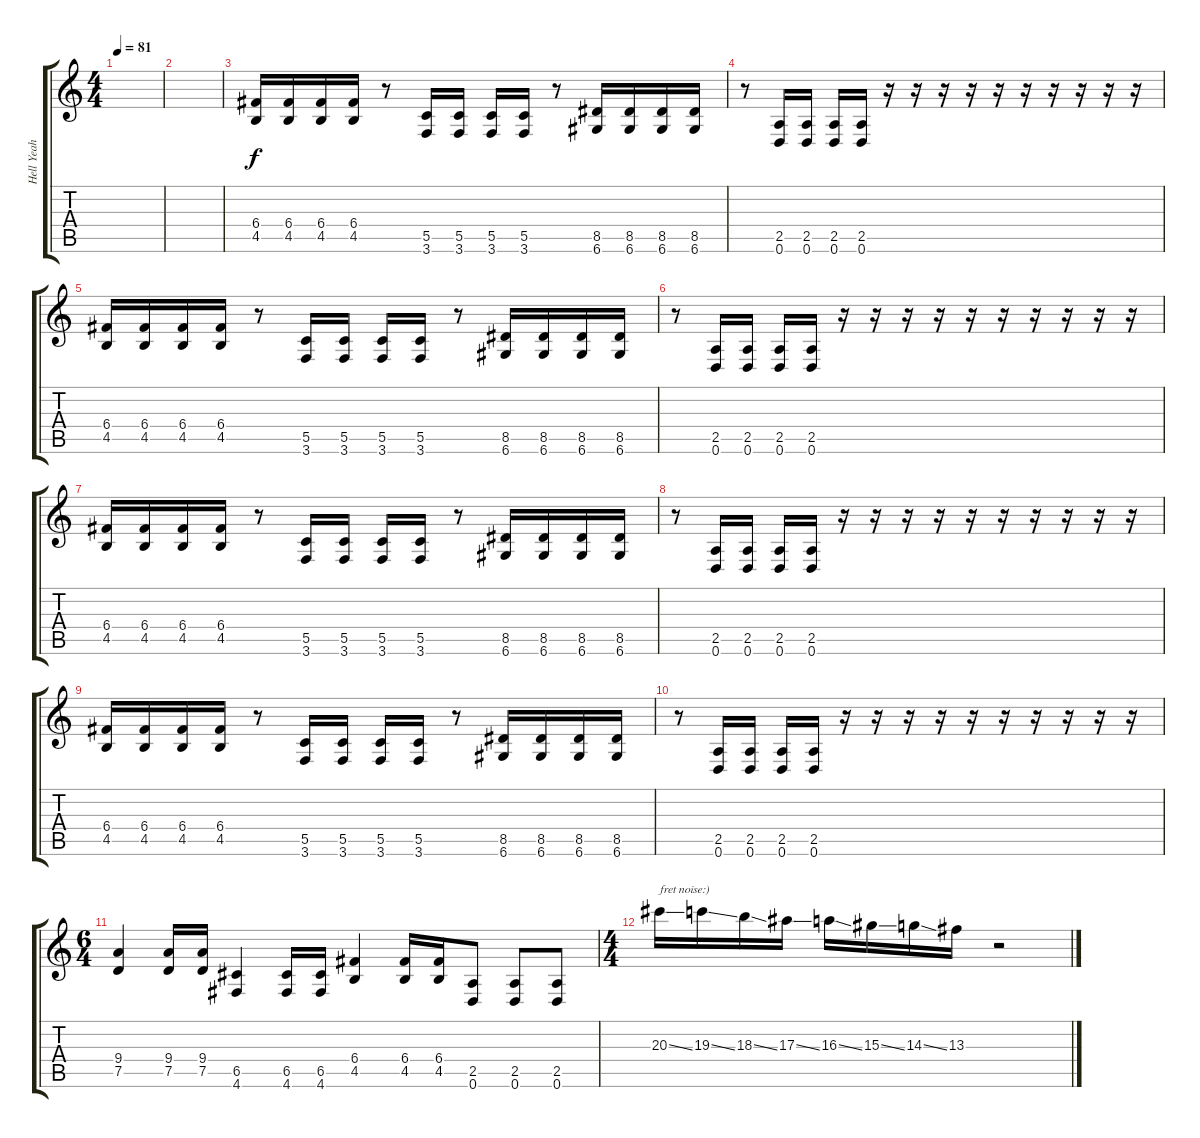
\track ("Hell Yeah" "Hell Yeah") {instrument overdrivenguitar}
\staff {score tabs}
\tuning (D4 A3 F3 C3 G2 D2) {hide}
\ts (4 4)
\tempo 81
\clef g2
\ks c
|
|
(6.4 4.5).16 (6.4 4.5).16 (6.4 4.5).16 (6.4 4.5).16 r.8 (5.5 3.6).16 (5.5 3.6).16 (5.5 3.6).16 (5.5 3.6).16 r.8 (8.5 6.6).16 (8.5 6.6).16 (8.5 6.6).16 (8.5 6.6).16 |
r.8 (2.5 0.6).16 (2.5 0.6).16 (2.5 0.6).16 (2.5 0.6).16 r.16 r.16 r.16 r.16 r.16 r.16 r.16 r.16 r.16 r.16 |
(6.4 4.5).16 (6.4 4.5).16 (6.4 4.5).16 (6.4 4.5).16 r.8 (5.5 3.6).16 (5.5 3.6).16 (5.5 3.6).16 (5.5 3.6).16 r.8 (8.5 6.6).16 (8.5 6.6).16 (8.5 6.6).16 (8.5 6.6).16 |
r.8 (2.5 0.6).16 (2.5 0.6).16 (2.5 0.6).16 (2.5 0.6).16 r.16 r.16 r.16 r.16 r.16 r.16 r.16 r.16 r.16 r.16 |
(6.4 4.5).16 (6.4 4.5).16 (6.4 4.5).16 (6.4 4.5).16 r.8 (5.5 3.6).16 (5.5 3.6).16 (5.5 3.6).16 (5.5 3.6).16 r.8 (8.5 6.6).16 (8.5 6.6).16 (8.5 6.6).16 (8.5 6.6).16 |
r.8 (2.5 0.6).16 (2.5 0.6).16 (2.5 0.6).16 (2.5 0.6).16 r.16 r.16 r.16 r.16 r.16 r.16 r.16 r.16 r.16 r.16 |
(6.4 4.5).16 (6.4 4.5).16 (6.4 4.5).16 (6.4 4.5).16 r.8 (5.5 3.6).16 (5.5 3.6).16 (5.5 3.6).16 (5.5 3.6).16 r.8 (8.5 6.6).16 (8.5 6.6).16 (8.5 6.6).16 (8.5 6.6).16 |
r.8 (2.5 0.6).16 (2.5 0.6).16 (2.5 0.6).16 (2.5 0.6).16 r.16 r.16 r.16 r.16 r.16 r.16 r.16 r.16 r.16 r.16 |
\ts (6 4)
(9.4 7.5).4 (9.4 7.5).16 (9.4 7.5).16 (6.5 4.6).4 (6.5 4.6).16 (6.5 4.6).16 (6.4 4.5).4 (6.4 4.5).16 (6.4 4.5).16 (2.5 0.6).8 (2.5 0.6).8 (2.5 0.6).8 |
\ts (4 4)
20.3{ss}.16{txt "fret noise:)" instrument guitarfretnoise} 19.3{ss}.16 18.3{ss}.16 17.3{ss}.16 16.3{ss}.16 15.3{ss}.16 14.3{ss}.16 13.3.16 r.2
